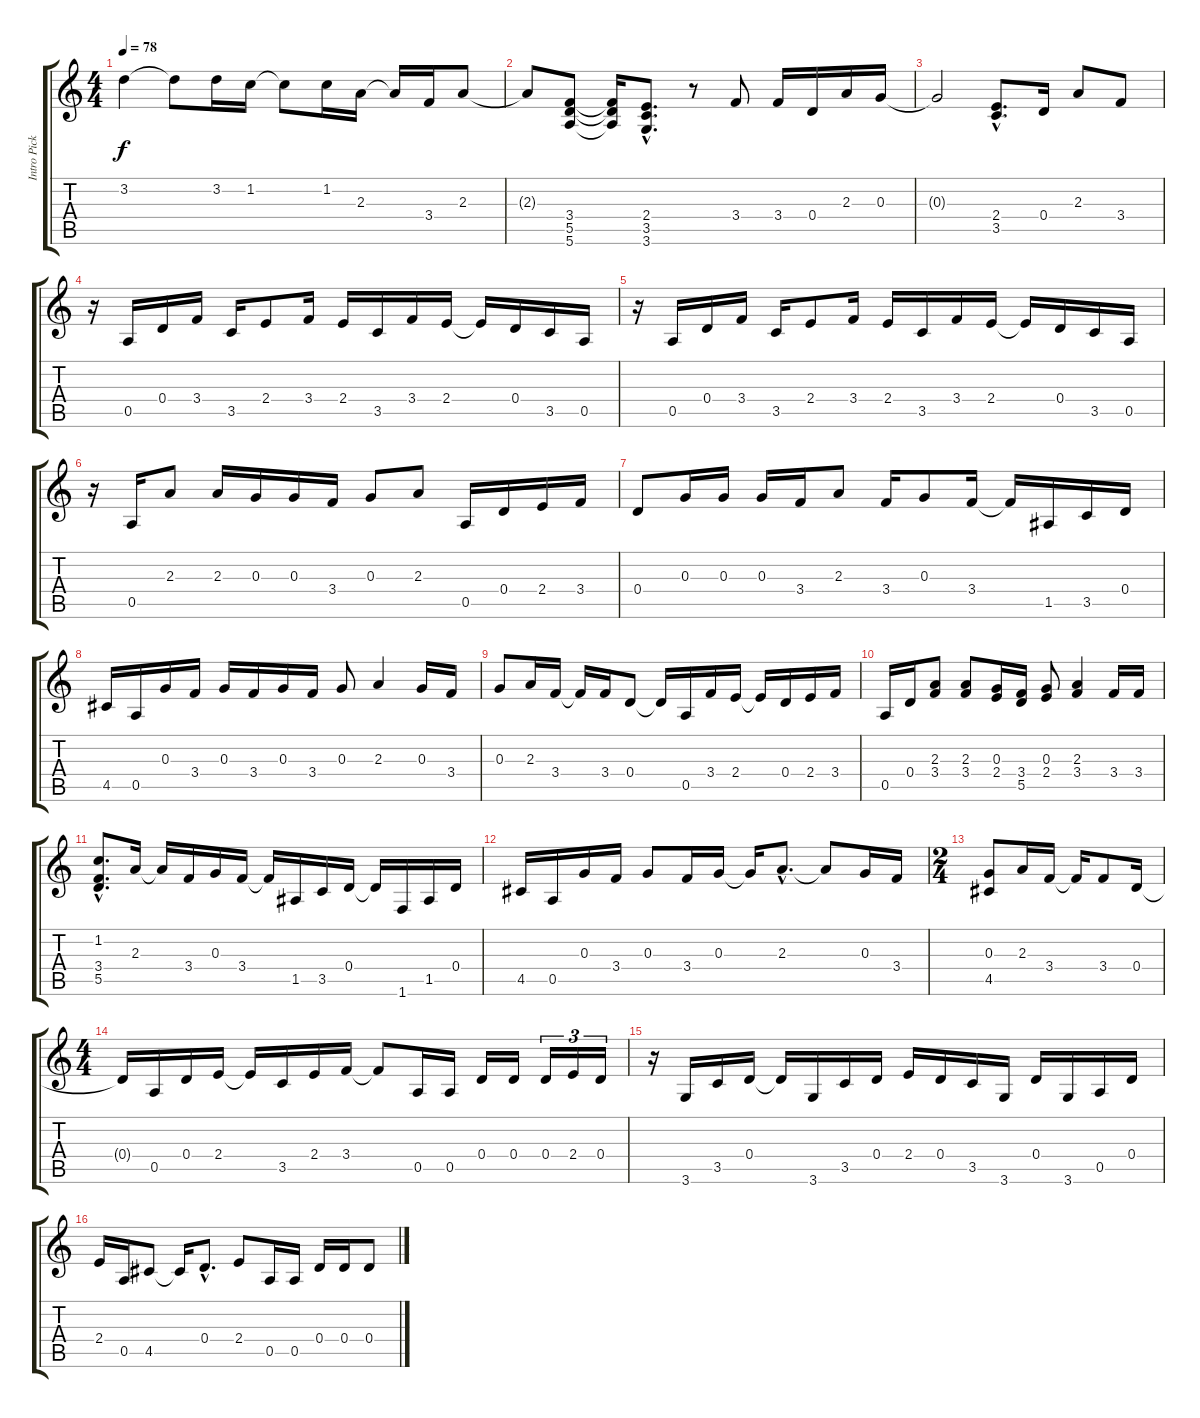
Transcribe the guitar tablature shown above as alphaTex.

\track ("Intro Pick/Lead" "Intro Pick") {instrument acousticguitarsteel}
\staff {score tabs}
\tuning (E4 B3 G3 D3 A2 E2) {hide}
\ts (4 4)
\tempo 78
\clef g2
\ks c
3.2.4{dy f} 3.2{t}.8 3.2.16 1.2.16 1.2{t}.8 1.2.16 2.3.16 2.3{t}.16 3.4.16 2.3.8 |
2.3{t}.8 (3.4 5.5 5.6).8 (3.4{t} 5.5{t} 5.6{t}).16 (2.4{hac} 3.5{hac} 3.6{hac}).8{d} r.8 3.4.8 3.4.16 0.4.16 2.3.16 0.3.16 |
0.3{t}.2 (2.4{hac} 3.5{hac}).8{d} 0.4.16 2.3.8 3.4.8 |
r.16 0.5.16 0.4.16 3.4.16 3.5.16 2.4.8 3.4.16 2.4.16 3.5.16 3.4.16 2.4.16 2.4{t}.16 0.4.16 3.5.16 0.5.16 |
r.16 0.5.16 0.4.16 3.4.16 3.5.16 2.4.8 3.4.16 2.4.16 3.5.16 3.4.16 2.4.16 2.4{t}.16 0.4.16 3.5.16 0.5.16 |
r.16 0.5.16 2.3.8 2.3.16 0.3.16 0.3.16 3.4.16 0.3.8 2.3.8 0.5.16 0.4.16 2.4.16 3.4.16 |
0.4.8 0.3.16 0.3.16 0.3.16 3.4.16 2.3.8 3.4.16 0.3.8 3.4.16 3.4{t}.16 1.5.16 3.5.16 0.4.16 |
4.5.16 0.5.16 0.3.16 3.4.16 0.3.16 3.4.16 0.3.16 3.4.16 0.3.8 2.3.4 0.3.16 3.4.16 |
0.3.8 2.3.16 3.4.16 3.4{t}.16 3.4.16 0.4.8 0.4{t}.16 0.5.16 3.4.16 2.4.16 2.4{t}.16 0.4.16 2.4.16 3.4.16 |
0.5.16 0.4.16 (2.3 3.4).8 (2.3 3.4).8 (0.3 2.4).16 (3.4 5.5).16 (0.3 2.4).8 (2.3 3.4).4 3.4.16 3.4.16 |
(1.2{hac} 3.4{hac} 5.5{hac}).8{d} 2.3.16 2.3{t}.16 3.4.16 0.3.16 3.4.16 3.4{t}.16 1.5.16 3.5.16 0.4.16 0.4{t}.16 1.6.16 1.5.16 0.4.16 |
4.5.16 0.5.16 0.3.16 3.4.16 0.3.8 3.4.16 0.3.16 0.3{t}.16 2.3{hac}.8{d} 2.3{t}.8 0.3.16 3.4.16 |
\ts (2 4)
(0.3 4.5).8 2.3.16 3.4.16 3.4{t}.16 3.4.8 0.4.16 |
\ts (4 4)
0.4{t}.16 0.5.16 0.4.16 2.4.16 2.4{t}.16 3.5.16 2.4.16 3.4.16 3.4{t}.8 0.5.16 0.5.16 0.4.16 0.4.16 0.4.16{tu (3 2)} 2.4.16{tu (3 2)} 0.4.16{tu (3 2)} |
r.16 3.6.16 3.5.16 0.4.16 0.4{t}.16 3.6.16 3.5.16 0.4.16 2.4.16 0.4.16 3.5.16 3.6.16 0.4.16 3.6.16 0.5.16 0.4.16 |
2.4.16 0.5.16 4.5.8 4.5{t}.16 0.4{hac}.8{d} 2.4.8 0.5.16 0.5.16 0.4.16 0.4.16 0.4.8
